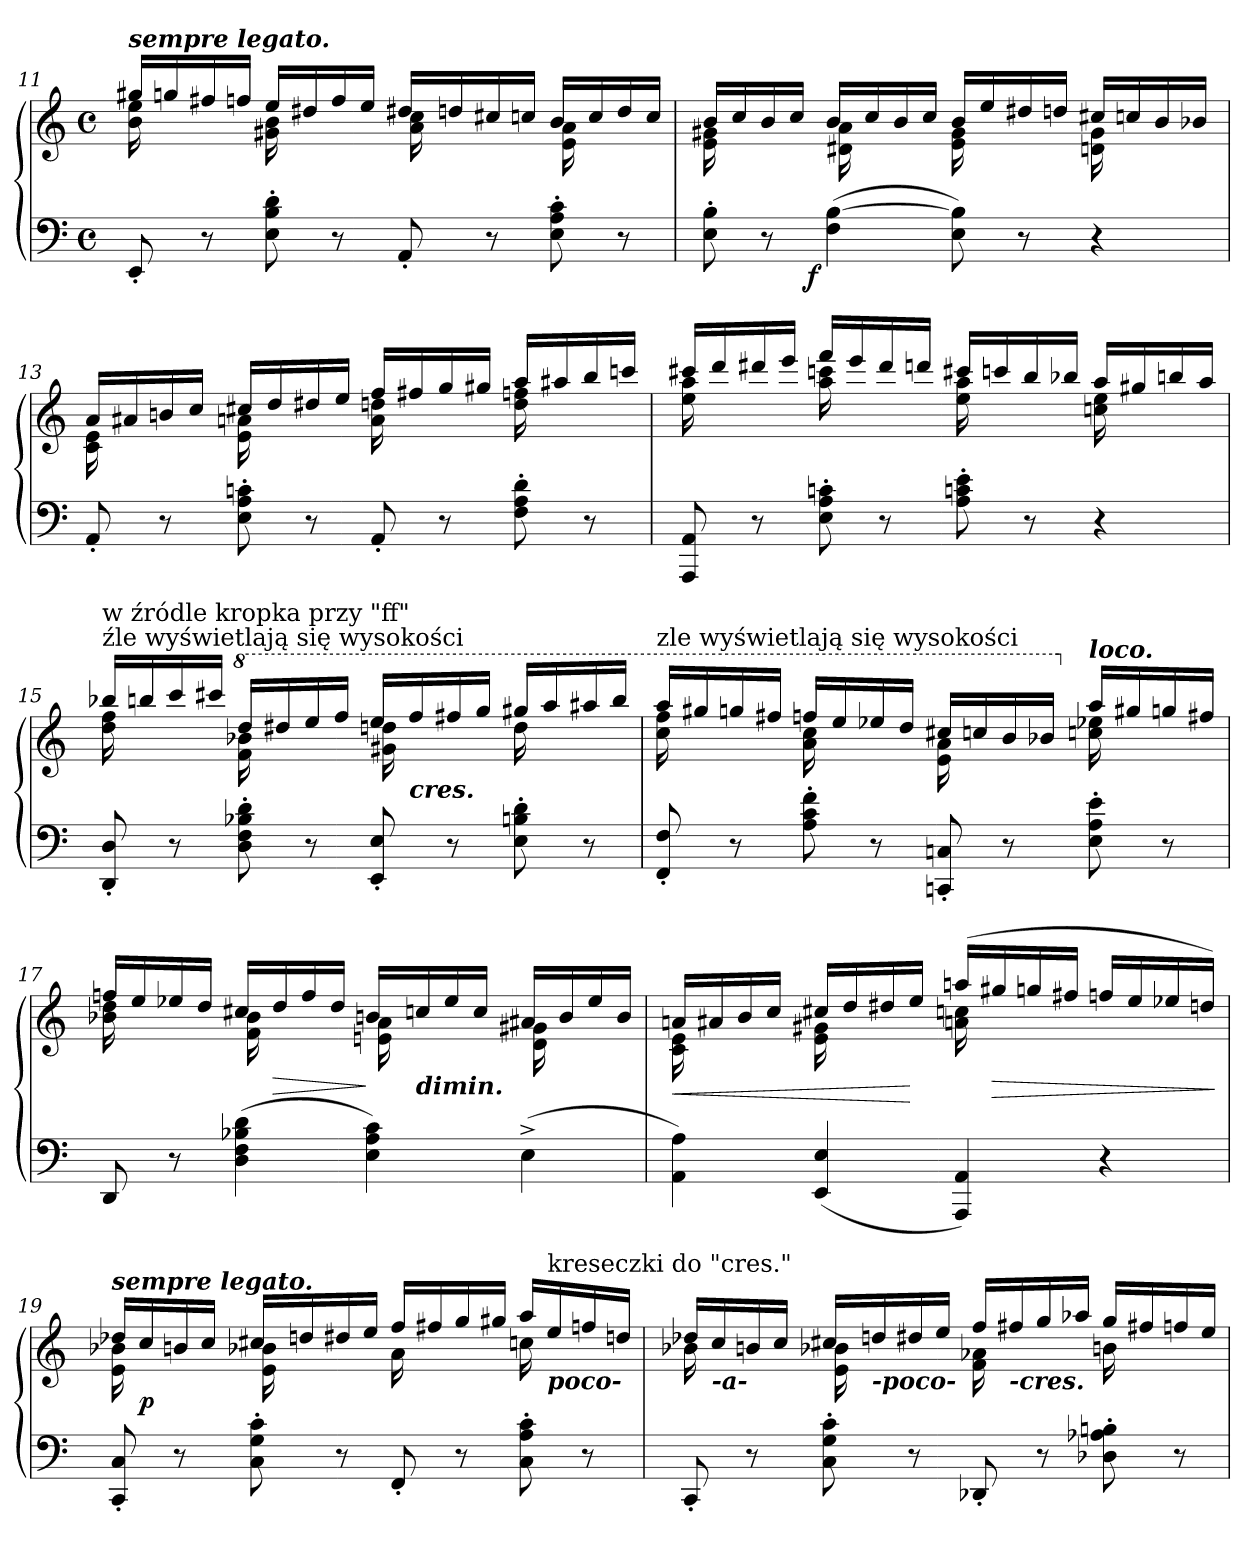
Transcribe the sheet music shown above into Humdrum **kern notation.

**kern	**kern	**dynam
*part1	*part1	*part1
*staff2	*staff1	*staff1/2
*clefF4	*clefG2	*
*k[]	*k[]	*
*M4/4	*M4/4	*
*met(c)	*met(c)	*
=11	=11	=11
*	*^	*
!	!LO:TX:a:Bi:t=sempre legato.	!	!
8EE'<	16gg#XLL	16b 16ee	.
.	16ggn	8.rgyy	.
8r	16ff#X	.	.
.	16ffnJJ	.	.
8E'> 8B'> 8d'>	16eeLL	16g#X 16b	.
.	16dd#X	8.rgyy	.
8r	16ff	.	.
.	16eeJJ	.	.
8AA'<	16dd#XLL	16a 16cc	.
.	16ddn	8.reyy	.
8r	16cc#X	.	.
.	16ccnJJ	.	.
8E'> 8A'> 8c'>	16bLL	16e 16a	.
.	16cc	8.reyy	.
8r	16dd	.	.
.	16ccJJ	.	.
=12	=12	=12	=12
*^	*	*	*
8E' 8B'	8..ryy	16bLL	16e 16g#X	.
.	.	16cc	8.reyy	.
8r	.	16b	.	.
.	.	16ccJJ	.	.
!	!	!	!	!LO:DY:b=2
.	2ryy	.	.	f
(<4F [4B	.	16bLL	16d#X 16a	.
.	.	16cc	8.reyy	.
.	.	16b	.	.
.	.	16ccJJ	.	.
8E 8B])	.	16bLL	16e 16g#	.
.	.	16ee	8.reyy	.
8r	.	16dd#X	.	.
.	.	16ddnJJ	.	.
.	4ryy	.	.	.
4r	.	16cc#XLL	16dn 16g#	.
.	.	16ccn	8.rcyy	.
.	.	16b	.	.
.	.	16b-XJJ	.	.
.	32ryy	.	.	.
*v	*v	*	*	*
=13	=13	=13	=13
8AA'<	16aLL	16c 16e	.
.	16a#X	8.rAyy	.
8r	16bn	.	.
.	16ccJJ	.	.
8E'> 8A'> 8cn'>	16cc#XLL	16e 16an	.
.	16dd	8.rcyy	.
8r	16dd#X	.	.
.	16eeJJ	.	.
8AA'<	16ffLL	16a 16ddn	.
.	16ff#X	8.ryy	.
8r	16gg	.	.
.	16gg#XJJ	.	.
8F'> 8A'> 8d'>	16aaLL	16dd 16ffn	.
.	16aa#X	8.ryy	.
8r	16bb	.	.
.	16cccnJJ	.	.
=14	=14	=14	=14
8AAA 8AA	16ccc#XLL	16ee 16aa	.
.	16ddd	8.ryy	.
8r	16ddd#X	.	.
.	16eeeJJ	.	.
8E' 8A' 8cn'	16fffLL	16aa 16cccn	.
.	16eee	8.ryy	.
8r	16ddd#	.	.
.	16dddnJJ	.	.
8A' 8cn' 8e'	16ccc#XLL	16ee 16aa	.
.	16cccn	8.ryy	.
8r	16bb	.	.
.	16bb-XJJ	.	.
4r	16aaLL	16ccn 16ee	.
.	16gg#X	8.rgyy	.
.	16bbn	.	.
.	16aaJJ	.	.
=15	=15	=15	=15
!	!LO:TX:a:t=źle wyświetlają się wysokości	!	!
!	!LO:TX:a:t=w źródle kropka przy "ff"	!	!
8DD'< 8D'<	16bb-XLL	16dd 16ff	.
.	16bbn	8.ryy	.
8r	16ccc	.	.
.	16ccc#XJJ	.	.
*	*8va	*	*
8D'> 8F'> 8B-X'> 8d'>	16dddLL	16ff 16bb-X	.
.	16ddd#X	8.reyy	.
8r	16eee	.	.
.	16fffJJ	.	.
8EE'< 8E'<	16eeeLL	16gg#X 16dddn	.
!	!LO:TX:c:Bi:t=cres.	!	!
.	16fff	8.rgyy	.
8r	16fff#X	.	.
.	16gggJJ	.	.
8E'> 8Bn'> 8d'>	16ggg#XLL	16ddd	.
.	16aaa	8.rgyy	.
8r	16aaa#X	.	.
.	16bbbJJ	.	.
=16	=16	=16	=16
!	!LO:TX:a:t=zle wyświetlają się wysokości	!	!
8FF'< 8F'<	16aaaLL	16ccc 16fff	.
.	16ggg#X	8.reyy	.
8r	16gggn	.	.
.	16fff#XJJ	.	.
8A'> 8c'> 8f'>	16fffnLL	16aa 16ccc	.
.	16eee	8.reyy	.
8r	16eee-X	.	.
.	16dddJJ	.	.
8CCn'< 8Cn'<	16ccc#XLL	16ee 16aa	.
.	16cccn	8.rcyy	.
8r	16bb	.	.
.	16bb-XJJ	.	.
*	*X8va	*	*
!	!LO:TX:a:Bi:t=loco.	!	!
8E'> 8A'> 8e'>	16aaLL	16ccn 16ee-X	.
.	16gg#X	8.rcyy	.
8r	16ggn	.	.
.	16ff#XJJ	.	.
=17	=17	=17	=17
8DD	16ffnLL	16b-X 16dd	.
.	16ee	8.reyy	.
8r	16ee-X	.	.
.	16ddJJ	.	.
(>4D 4F 4B-X 4d	16cc#XLL	16f 16b-	.
.	16dd	8.reyy	>
.	16ff	.	.
.	16ddJJ	.	.
4E 4A 4c)	16bnLL	16en 16a	]
!	!LO:TX:c:Bi:t=dimin.	!	!
.	16ccn	8.rcyy	.
.	16ee-	.	.
.	16ccJJ	.	.
(4E^>	16a#XLL	16d 16g#X	.
.	16b	8.reyy	.
.	16ee-	.	.
.	16bJJ	.	.
=18	=18	=18	=18
4AA 4A)	16anLL	16c 16e	<
.	16a#X	8.rcyy	.
.	16b	.	.
.	16ccJJ	.	.
(>4EE 4E	16cc#XLL	16e 16g#X	.
.	16dd	8.reyy	.
.	16dd#X	.	.
.	16eeJJ	.	[
4AAA 4AA)	(<16aanLL	16an 16ccn	.
.	16gg#X	8.reyy	>
.	16ggn	.	.
.	16ff#XJJ	.	.
4r	16ffn/LL	4reyy	.
.	16ee/	.	.
.	16ee-X/	.	.
.	16ddn/JJ)	.	.
*	*v	*v	*
.	.	]
=19	=19	=19
*	*^	*
!	!LO:TX:a:Bi:t=sempre legato.	!	!
8CC'< 8C'<	16dd-XLL	16e 16b-X	.
.	16cc	8.rcyy	p
8r	16bn	.	.
.	16ccJJ	.	.
8C'> 8G'> 8c'>	16cc#XLL	16e 16b-X	.
.	16ddn	8.rcyy	.
8r	16dd#X	.	.
.	16eeJJ	.	.
8FF'<	16ffLL	16a	.
.	16ff#X	8.reyy	.
8r	16gg	.	.
.	16gg#XJJ	.	.
8C'> 8A'> 8c'>	16aaLL	16ccn	.
!	!LO:TX:b:Bi:t=poco-	!	!
!	!LO:TX:a:t=kreseczki do "cres."	!	!
.	16ee	8.rgyy	.
8r	16ffn	.	.
.	16ddnJJ	.	.
=20	=20	=20	=20
8CC'<	16dd-XLL	16b-X	.
!	!LO:TX:b:Bi:t=-a-	!	!
.	16cc	8.reyy	.
8r	16bn	.	.
.	16ccJJ	.	.
8C'> 8G'> 8c'>	16cc#XLL	16e 16b-X	.
!	!LO:TX:b:Bi:t=-poco-	!	!
.	16ddn	8.reyy	.
8r	16dd#X	.	.
.	16eeJJ	.	.
8DD-X'<	16ffLL	16f 16a-X	.
!	!LO:TX:b:Bi:t=-cres.	!	!
.	16ff#X	8.rgyy	.
8r	16gg	.	.
.	16aa-XJJ	.	.
8D-X'> 8A-X'> 8Bn'>	16ggLL	16bn	.
.	16ff#X	8.rgyy	.
8r	16ffn	.	.
.	16eeJJ	.	.
*	*v	*v	*
=	=	=
*-	*-	*-
